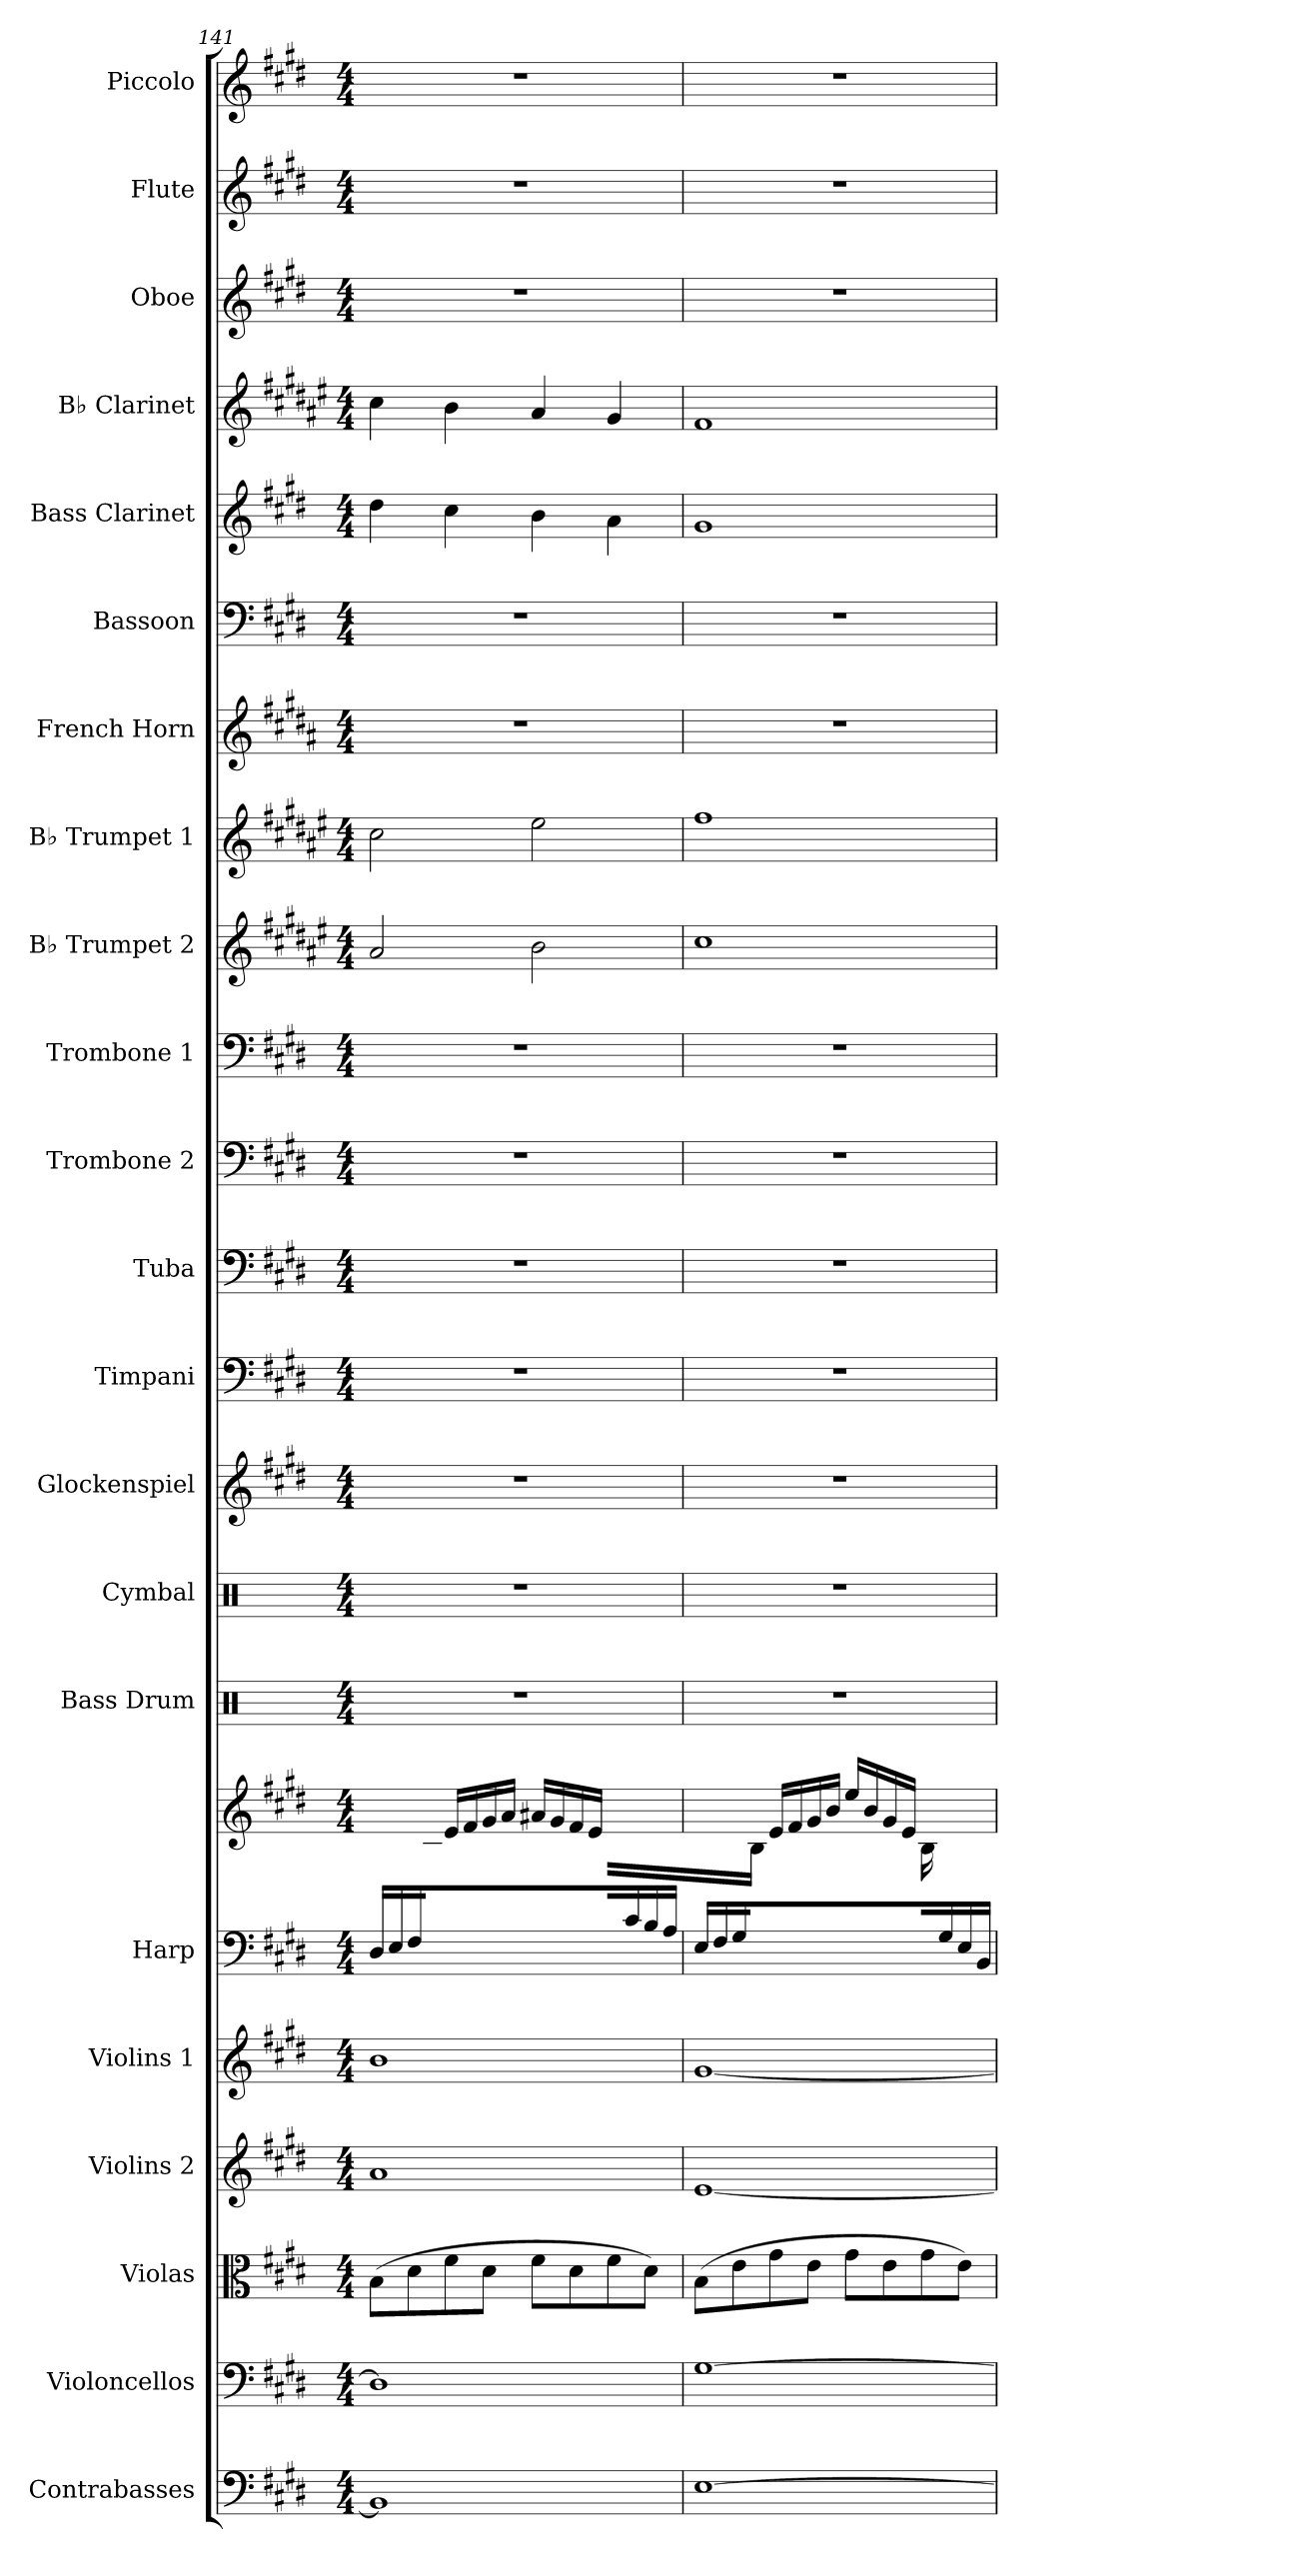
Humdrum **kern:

**kern	**kern	**kern	**kern	**kern	**kern	**kern	**kern	**kern	**kern	**kern	**kern	**kern	**kern	**kern	**kern	**kern	**kern	**kern	**kern	**kern	**kern	**kern
*part22	*part21	*part20	*part19	*part18	*part17	*part17	*part16	*part15	*part14	*part13	*part12	*part11	*part10	*part9	*part8	*part7	*part6	*part5	*part4	*part3	*part2	*part1
*staff23	*staff22	*staff21	*staff20	*staff19	*staff18	*staff17	*staff16	*staff15	*staff14	*staff13	*staff12	*staff11	*staff10	*staff9	*staff8	*staff7	*staff6	*staff5	*staff4	*staff3	*staff2	*staff1
*I"Contrabasses	*I"Violoncellos	*I"Violas	*I"Violins 2	*I"Violins 1	*I"Harp	*	*I"Bass Drum	*I"Cymbal	*I"Glockenspiel	*I"Timpani	*I"Tuba	*I"Trombone 2	*I"Trombone 1	*I"B♭ Trumpet 2	*I"B♭ Trumpet 1	*I"French Horn	*I"Bassoon	*I"Bass Clarinet	*I"B♭ Clarinet	*I"Oboe	*I"Flute	*I"Piccolo
*I'Cbs.	*I'Vcs.	*I'Vlas.	*I'Vlns. 2	*I'Vlns. 1	*I'Hrp.	*	*I'B. Dr.	*I'Cym.	*I'Glock.	*I'Timp.	*I'Tba.	*I'Tbn. 2	*I'Tbn. 1	*I'B♭ Tpt. 2	*I'B♭ Tpt. 1	*I'F Hn.	*I'Bsn.	*I'B. Cl.	*I'B♭ Cl.	*I'Ob.	*I'Fl.	*I'Picc.
!!LO:PB:g=z
*clefF4	*clefF4	*clefC3	*clefG2	*clefG2	*clefF4	*clefG2	*clefX	*clefX	*clefG2	*clefF4	*clefF4	*clefF4	*clefF4	*clefG2	*clefG2	*clefG2	*clefF4	*clefG2	*clefG2	*clefG2	*clefG2	*clefG2
*ITrd7c12	*	*	*	*	*	*	*	*	*ITrd-14c-24	*	*	*	*	*ITrd1c2	*ITrd1c2	*ITrd4c7	*	*ITrd8c14	*ITrd1c2	*	*	*ITrd-7c-12
*k[f#c#g#d#]	*k[f#c#g#d#]	*k[f#c#g#d#]	*k[f#c#g#d#]	*k[f#c#g#d#]	*k[f#c#g#d#]	*k[f#c#g#d#]	*k[]	*k[]	*k[f#c#g#d#]	*k[f#c#g#d#]	*k[f#c#g#d#]	*k[f#c#g#d#]	*k[f#c#g#d#]	*k[f#c#g#d#]	*k[f#c#g#d#]	*k[f#c#g#d#]	*k[f#c#g#d#]	*k[f#c#g#d#]	*k[f#c#g#d#]	*k[f#c#g#d#]	*k[f#c#g#d#]	*k[f#c#g#d#]
*M4/4	*M4/4	*M4/4	*M4/4	*M4/4	*M4/4	*M4/4	*M4/4	*M4/4	*M4/4	*M4/4	*M4/4	*M4/4	*M4/4	*M4/4	*M4/4	*M4/4	*M4/4	*M4/4	*M4/4	*M4/4	*M4/4	*M4/4
=141	=141	=141	=141	=141	=141	=141	=141	=141	=141	=141	=141	=141	=141	=141	=141	=141	=141	=141	=141	=141	=141	=141
*	*	*	*	*	*	*^	*	*	*	*	*	*	*	*	*	*	*	*	*	*	*	*
1BBB]	1D#]	(>8B\L	1a	1b	16D#/LL	4ryy	8.ryy	1r	1r	1r	1r	1r	1r	1r	2g#/	2b\	1r	1r	4d#\	4b\	1r	1r	1r
.	.	.	.	.	16E/	.	.	.	.	.	.	.	.	.	.	.	.	.	.	.	.	.	.
.	.	8d#\	.	.	16F#/	.	.	.	.	.	.	.	.	.	.	.	.	.	.	.	.	.	.
.	.	.	.	.	16ryy	.	16c#\JJ	.	.	.	.	.	.	.	.	.	.	.	.	.	.	.	.
.	.	8f#\	.	.	4ryy	16e/LL	2ryy	.	.	.	.	.	.	.	.	.	.	.	4c#\	4a\	.	.	.
.	.	.	.	.	.	16f#/	.	.	.	.	.	.	.	.	.	.	.	.	.	.	.	.	.
.	.	8d#\J	.	.	.	16g#/	.	.	.	.	.	.	.	.	.	.	.	.	.	.	.	.	.
.	.	.	.	.	.	16a/JJ	.	.	.	.	.	.	.	.	.	.	.	.	.	.	.	.	.
.	.	8f#\L	.	.	4ryy	16a#X/LL	.	.	.	.	.	.	.	.	2a\	2dd#\	.	.	4B\	4g#/	.	.	.
.	.	.	.	.	.	16g#/	.	.	.	.	.	.	.	.	.	.	.	.	.	.	.	.	.
.	.	8d#\	.	.	.	16f#/	.	.	.	.	.	.	.	.	.	.	.	.	.	.	.	.	.
.	.	.	.	.	.	16e/JJ	.	.	.	.	.	.	.	.	.	.	.	.	.	.	.	.	.
.	.	8f#\	.	.	16ryy	4ryy	16d#\LL	.	.	.	.	.	.	.	.	.	.	.	4A\	4f#/	.	.	.
.	.	.	.	.	16c#/	.	8.ryy	.	.	.	.	.	.	.	.	.	.	.	.	.	.	.	.
.	.	8d#\J)	.	.	16B/	.	.	.	.	.	.	.	.	.	.	.	.	.	.	.	.	.	.
.	.	.	.	.	16A/JJ	.	.	.	.	.	.	.	.	.	.	.	.	.	.	.	.	.	.
=142	=142	=142	=142	=142	=142	=142	=142	=142	=142	=142	=142	=142	=142	=142	=142	=142	=142	=142	=142	=142	=142	=142	=142
[1EE	[1G#	(>8B\L	[1e	[1g#	16E/LL	4ryy	8.ryy	1r	1r	1r	1r	1r	1r	1r	1b	1ee	1r	1r	1G#	1e	1r	1r	1r
.	.	.	.	.	16F#/	.	.	.	.	.	.	.	.	.	.	.	.	.	.	.	.	.	.
.	.	8e\	.	.	16G#/	.	.	.	.	.	.	.	.	.	.	.	.	.	.	.	.	.	.
.	.	.	.	.	16ryy	.	16B\JJ	.	.	.	.	.	.	.	.	.	.	.	.	.	.	.	.
.	.	8g#\	.	.	4ryy	16e/LL	2ryy	.	.	.	.	.	.	.	.	.	.	.	.	.	.	.	.
.	.	.	.	.	.	16f#/	.	.	.	.	.	.	.	.	.	.	.	.	.	.	.	.	.
.	.	8e\J	.	.	.	16g#/	.	.	.	.	.	.	.	.	.	.	.	.	.	.	.	.	.
.	.	.	.	.	.	16b/JJ	.	.	.	.	.	.	.	.	.	.	.	.	.	.	.	.	.
.	.	8g#\L	.	.	4ryy	16ee/LL	.	.	.	.	.	.	.	.	.	.	.	.	.	.	.	.	.
.	.	.	.	.	.	16b/	.	.	.	.	.	.	.	.	.	.	.	.	.	.	.	.	.
.	.	8e\	.	.	.	16g#/	.	.	.	.	.	.	.	.	.	.	.	.	.	.	.	.	.
.	.	.	.	.	.	16e/JJ	.	.	.	.	.	.	.	.	.	.	.	.	.	.	.	.	.
.	.	8g#\	.	.	16ryy	4ryy	16B\LL	.	.	.	.	.	.	.	.	.	.	.	.	.	.	.	.
.	.	.	.	.	16G#/	.	8.ryy	.	.	.	.	.	.	.	.	.	.	.	.	.	.	.	.
.	.	8e\J)	.	.	16E/	.	.	.	.	.	.	.	.	.	.	.	.	.	.	.	.	.	.
.	.	.	.	.	16BB/JJ	.	.	.	.	.	.	.	.	.	.	.	.	.	.	.	.	.	.
*	*	*	*	*	*	*v	*v	*	*	*	*	*	*	*	*	*	*	*	*	*	*	*	*
=	=	=	=	=	=	=	=	=	=	=	=	=	=	=	=	=	=	=	=	=	=	=
*-	*-	*-	*-	*-	*-	*-	*-	*-	*-	*-	*-	*-	*-	*-	*-	*-	*-	*-	*-	*-	*-	*-
